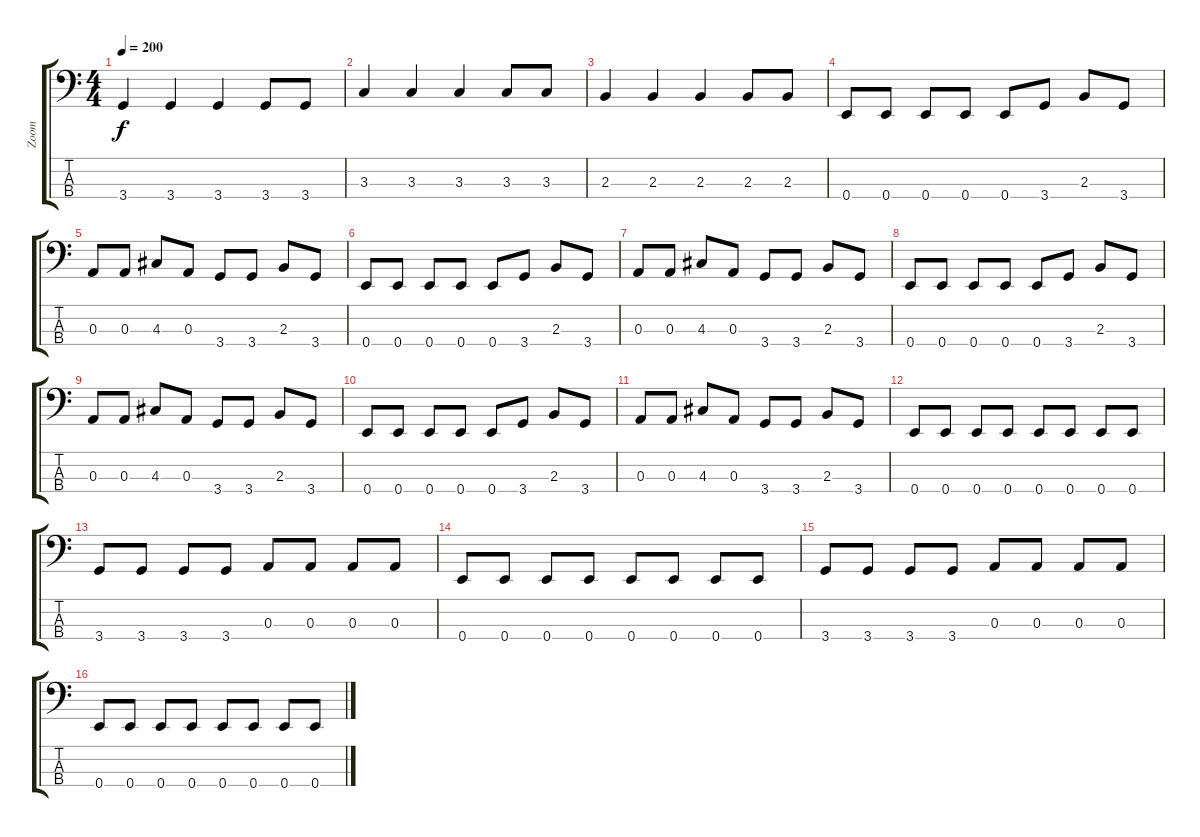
\track ("Zoom" "Zoom") {instrument electricbassfinger}
\staff {score tabs}
\tuning (G2 D2 A1 E1) {hide}
\ts (4 4)
\tempo 200
\clef f4
\ks c
3.4.4{dy f} 3.4.4 3.4.4 3.4.8 3.4.8 |
3.3.4 3.3.4 3.3.4 3.3.8 3.3.8 |
2.3.4 2.3.4 2.3.4 2.3.8 2.3.8 |
0.4.8 0.4.8 0.4.8 0.4.8 0.4.8 3.4.8 2.3.8 3.4.8 |
0.3.8 0.3.8 4.3.8 0.3.8 3.4.8 3.4.8 2.3.8 3.4.8 |
0.4.8 0.4.8 0.4.8 0.4.8 0.4.8 3.4.8 2.3.8 3.4.8 |
0.3.8 0.3.8 4.3.8 0.3.8 3.4.8 3.4.8 2.3.8 3.4.8 |
0.4.8 0.4.8 0.4.8 0.4.8 0.4.8 3.4.8 2.3.8 3.4.8 |
0.3.8 0.3.8 4.3.8 0.3.8 3.4.8 3.4.8 2.3.8 3.4.8 |
0.4.8 0.4.8 0.4.8 0.4.8 0.4.8 3.4.8 2.3.8 3.4.8 |
0.3.8 0.3.8 4.3.8 0.3.8 3.4.8 3.4.8 2.3.8 3.4.8 |
0.4.8 0.4.8 0.4.8 0.4.8 0.4.8 0.4.8 0.4.8 0.4.8 |
3.4.8 3.4.8 3.4.8 3.4.8 0.3.8 0.3.8 0.3.8 0.3.8 |
0.4.8 0.4.8 0.4.8 0.4.8 0.4.8 0.4.8 0.4.8 0.4.8 |
3.4.8 3.4.8 3.4.8 3.4.8 0.3.8 0.3.8 0.3.8 0.3.8 |
0.4.8 0.4.8 0.4.8 0.4.8 0.4.8 0.4.8 0.4.8 0.4.8
